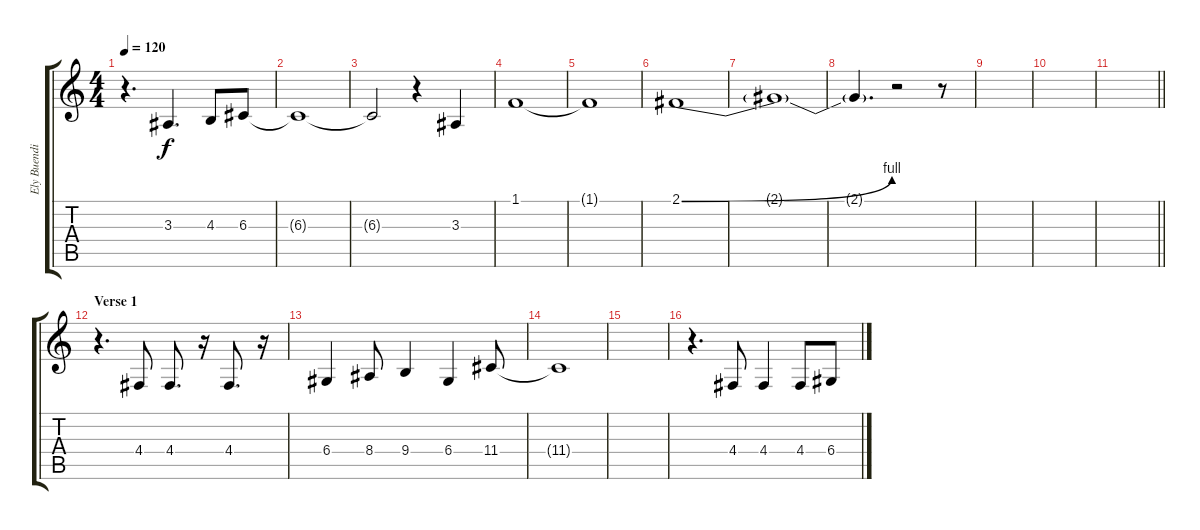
\track ("Ely Buendia(Vocal)" "Ely Buendi") {instrument sopranosax}
\staff {score tabs}
\tuning (E4 B3 G3 D3 A2 E2) {hide}
\ts (4 4)
\tempo 120
\clef g2
\ks c
r.4{d dy f} 3.3.4{d} 4.3.8 6.3.8 |
6.3{t}.1 |
6.3{t}.2 r.4 3.3.4 |
1.1.1 |
1.1{t}.1 |
2.1{be (bend 0 0 60 4)}.1 |
2.1{t}.1 |
2.1{t}.4{d} r.2 r.8 |
|
|
\barLineRight lightlight
|
\section ("" "Verse 1")
r.4{d} 4.4.8 4.4.8{d} r.16 4.4.8{d} r.16 |
6.4.4 8.4.8 9.4.4 6.4.4 11.4.8 |
11.4{t}.1 |
|
r.4{d} 4.4.8 4.4.4 4.4.8 6.4.8
